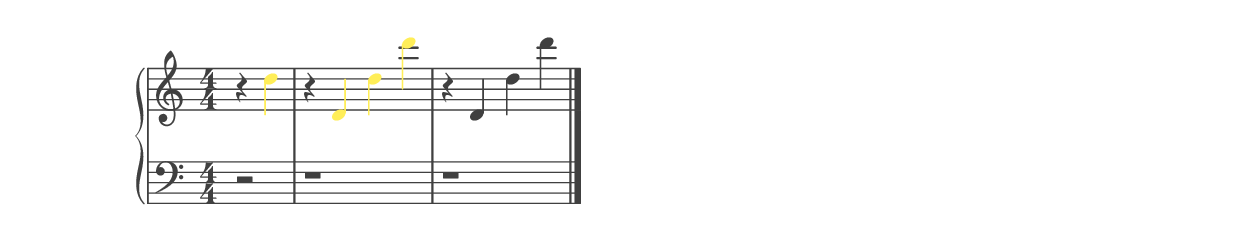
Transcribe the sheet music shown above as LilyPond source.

%% ----------------------------------------------------------------------------
%% Generated on: 2018 December 27
%% Note Name: D5
%% Octave: 5
%% Clef: treble
%% Filename: 111-54-5-treble-D5
%% ----------------------------------------------------------------------------

\version "2.19.82"

\include "../piano_note_colors.ly"

\header {
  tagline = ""
}

upper = {
  \clef treble
  \numericTimeSignature
  \override NoteHead.color = #colorized-note
  \override Stem.color = #colorized-note
  \override Accidental.color = #colorized-note
  % treble note in color
  r4 d''4
  % treble octave in color
  r4 d'4 d''4 d'''4
  \override NoteHead.color = #default-black
  \override Stem.color = #default-black
  \override Accidental.color = #default-black
  % treble octave repeat in black
  r4 d'4 d''4 d'''4
  \bar "|."
}

lower = {
  \clef bass
  \numericTimeSignature
  \override NoteHead.color = #colorized-note
  \override Stem.color = #colorized-note
  \override Accidental.color = #colorized-note
  % bass note in color
  r2
  % bass octave in color
  r1
  \override NoteHead.color = #default-black
  \override Stem.color = #default-black
  \override Accidental.color = #default-black
  % bass octave repeat in black
  r1
}

\score {
  \new PianoStaff <<
    \context Score
    \applyContext #(override-color-for-all-grobs default-black)
    \time 4/4
    \partial 2
    \new Staff = upper { \upper }
    \new Staff = lower { \lower }
  >>
  \layout { }
  \midi { }
}